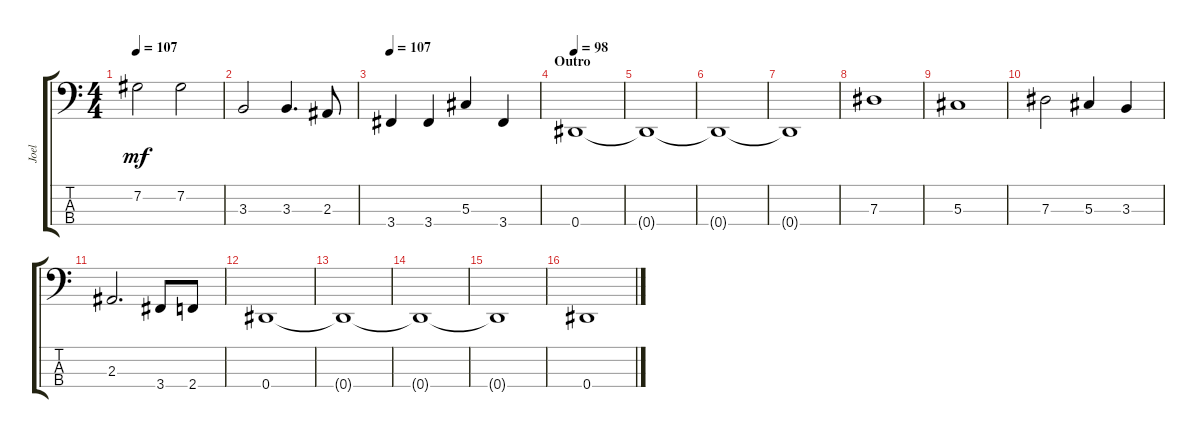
\track ("Joel" "Joel") {instrument electricbassfinger}
\staff {score tabs}
\tuning (Gb2 Db2 Ab1 Eb1) {hide}
\ts (4 4)
\tempo 107
\clef f4
\ks c
7.2.2{dy mf} 7.2.2 |
3.3.2 3.3.4{d} 2.3.8 |
\tempo 107
3.4.4 3.4.4 5.3.4 3.4.4 |
\section ("" "Outro")
\tempo 98
0.4.1 |
0.4{t}.1 |
0.4{t}.1 |
0.4{t}.1 |
7.3.1 |
5.3.1 |
7.3.2 5.3.4 3.3.4 |
2.3.2{d} 3.4.8 2.4.8 |
0.4.1 |
0.4{t}.1 |
0.4{t}.1 |
0.4{t}.1 |
0.4.1
